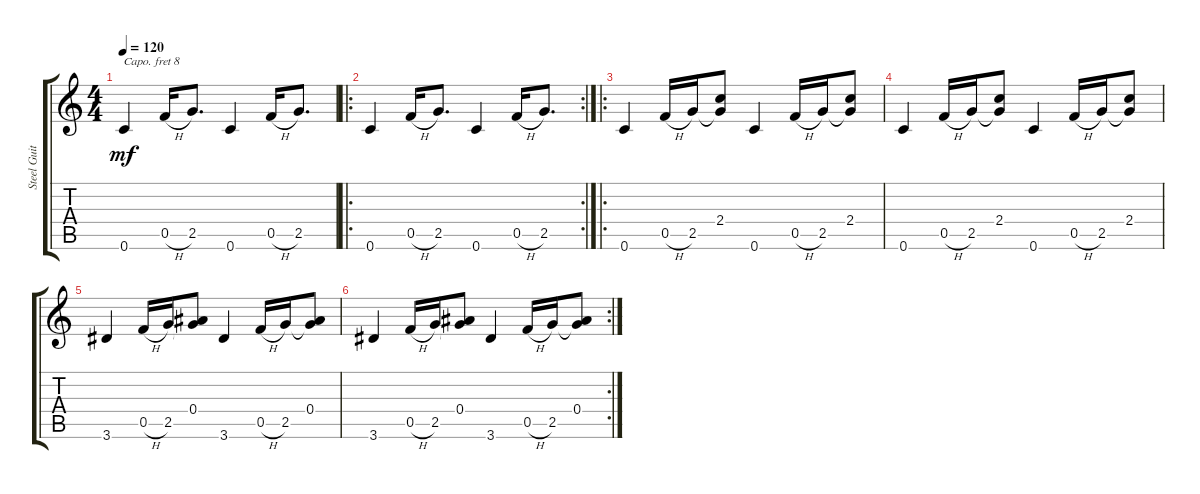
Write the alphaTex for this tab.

\track ("Steel Guitar" "Steel Guit") {instrument acousticguitarsteel}
\staff {score tabs}
\capo 8
\tuning (E4 B3 G3 D3 A2 E2) {hide}
\ts (4 4)
\tempo 120
\clef g2
\ks c
0.6.4{dy mf instrument acousticguitarsteel} 0.5{h}.16 2.5.8{d} 0.6.4 0.5{h}.16 2.5.8{d} |
\ro
\rc 2
0.6.4 0.5{h}.16 2.5.8{d} 0.6.4 0.5{h}.16 2.5.8{d} |
\ro
0.6.4 0.5{h}.16 2.5.16 (2.4 2.5{t}).8 0.6.4 0.5{h}.16 2.5.16 (2.4 2.5{t}).8 |
0.6.4 0.5{h}.16 2.5.16 (2.4 2.5{t}).8 0.6.4 0.5{h}.16 2.5.16 (2.4 2.5{t}).8 |
3.6.4 0.5{h}.16 2.5.16 (0.4 2.5{t}).8 3.6.4 0.5{h}.16 2.5.16 (0.4 2.5{t}).8 |
\rc 2
3.6.4 0.5{h}.16 2.5.16 (0.4 2.5{t}).8 3.6.4 0.5{h}.16 2.5.16 (0.4 2.5{t}).8
